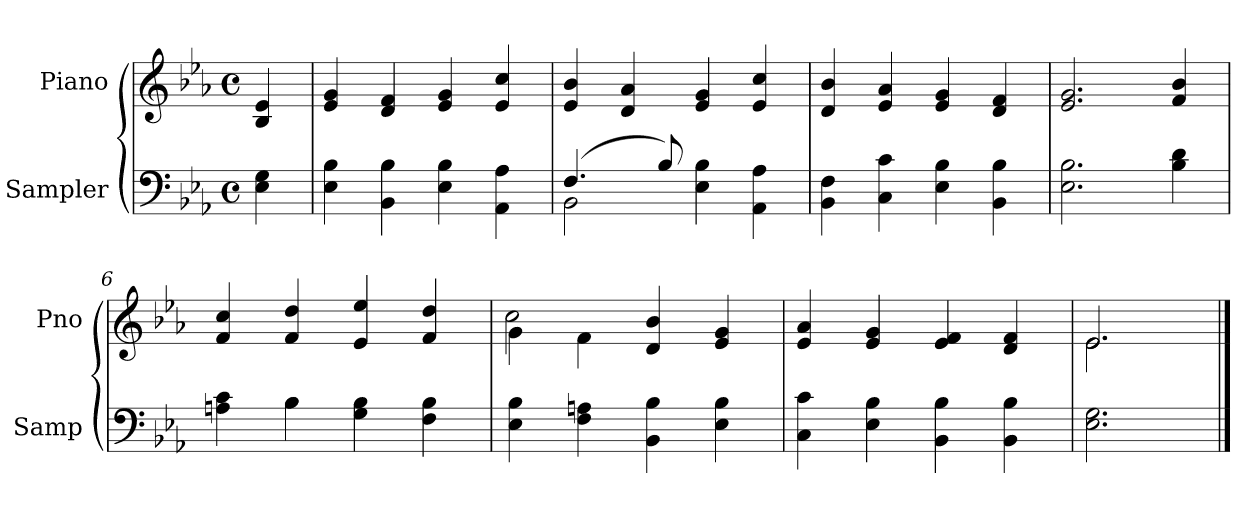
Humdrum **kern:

**kern	**kern
*part2	*part1
*staff2	*staff1
*I"Sampler	*I"Piano
*I'Samp	*I'Pno
*clefF4	*clefG2
*k[b-e-a-]	*k[b-e-a-]
*E-:	*E-:
*M4/4	*M4/4
*met(c)	*met(c)
=1	=1
4E- 4G	4B- 4e-
=2	=2
4E- 4B-	4e- 4g
4BB- 4B-	4d 4f
4E- 4B-	4e- 4g
4AA- 4A-	4e- 4cc
=3	=3
*^	*
(4.F/	2BB-	4e- 4b-
.	.	4d 4a-
8B-/)	.	.
4E- 4B-	2ryy	4e- 4g
4AA- 4A-	.	4e- 4cc
*v	*v	*
=4	=4
4BB- 4F	4d 4b-
4C 4c	4e- 4a-
4E- 4B-	4e- 4g
4BB- 4B-	4d 4f
=5	=5
2.E- 2.B-	2.e- 2.g
4B- 4d	4f 4b-
=6	=6
*^	*
4An 4c	4ryy	4f 4cc
4B-\	4B-	4f 4dd
4G 4B-	2ryy	4e- 4ee-
4F 4B-	.	4f 4dd
*v	*v	*
=7	=7
*	*^
4E- 4B-	4g\	2cc
4F 4An	4f\	.
4BB- 4B-	4d 4b-	2ryy
4E- 4B-	4e- 4g	.
*	*v	*v
=8	=8
4C 4c	4e- 4a-
4E- 4B-	4e- 4g
4BB- 4B-	4e- 4f
4BB- 4B-	4d 4f
=9	=9
*	*^
2.E- 2.G	2.e-/	2.e-
*	*v	*v
==	==
*-	*-
